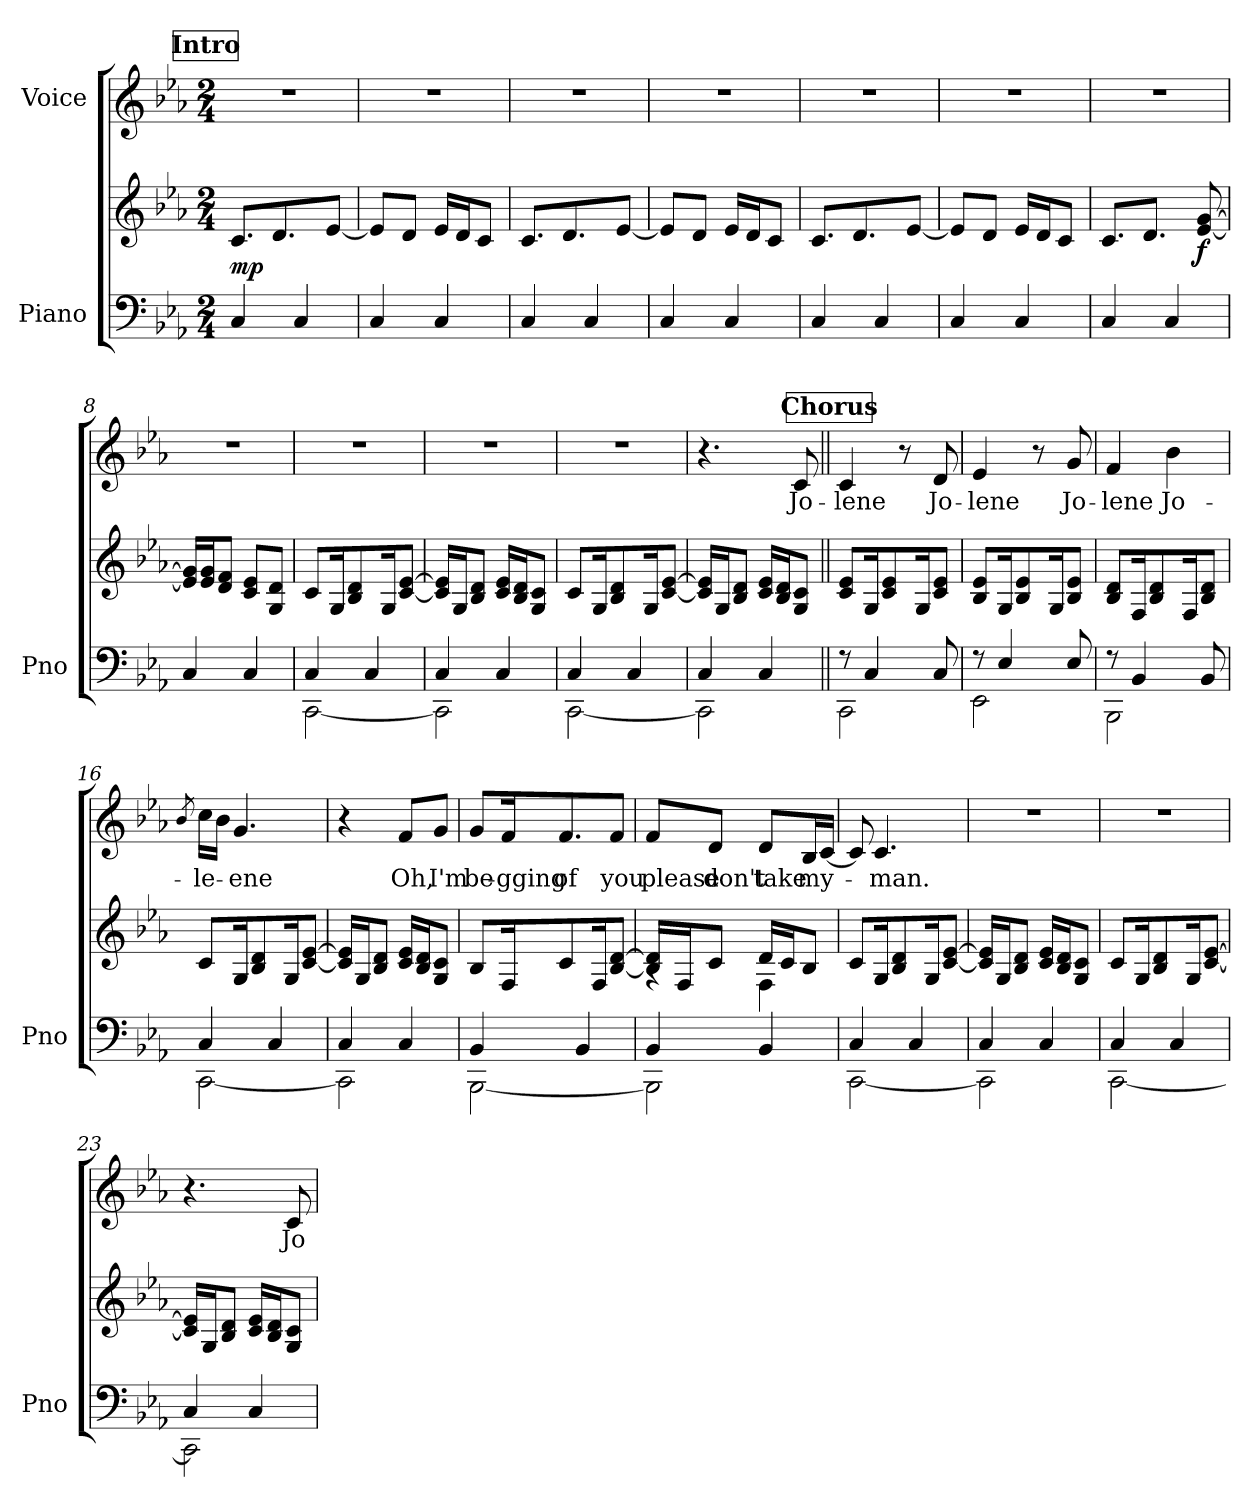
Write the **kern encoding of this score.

**kern	**kern	**dynam	**kern	**text
*part2	*part2	*part2	*part1	*part1
*staff3	*staff2	*staff2/3	*staff1	*staff1
*I"Piano	*	*	*I"Voice	*
*I'Pno	*	*	*	*
*clefF4	*clefG2	*	*clefG2	*
*k[b-e-a-]	*k[b-e-a-]	*	*k[b-e-a-]	*
*M2/4	*M2/4	*	*M2/4	*
*MM102	*MM102	*	*MM102	*
!!LO:REH:place=s1:a:B:fs=14:t=Intro
=1	=1	=1	=1	=1
!	!	!LO:DY:a=2	!	!
4C/	8.c/L	mp	2r	.
.	8.d/	.	.	.
4C/	.	.	.	.
.	[8e-/J	.	.	.
=2	=2	=2	=2	=2
4C/	8e-/L]	.	2r	.
.	8d/J	.	.	.
4C/	16e-/LL	.	.	.
.	16d/J	.	.	.
.	8c/J	.	.	.
=3	=3	=3	=3	=3
4C/	8.c/L	.	2r	.
.	8.d/	.	.	.
4C/	.	.	.	.
.	[8e-/J	.	.	.
=4	=4	=4	=4	=4
4C/	8e-/L]	.	2r	.
.	8d/J	.	.	.
4C/	16e-/LL	.	.	.
.	16d/J	.	.	.
.	8c/J	.	.	.
=5	=5	=5	=5	=5
4C/	8.c/L	.	2r	.
.	8.d/	.	.	.
4C/	.	.	.	.
.	[8e-/J	.	.	.
=6	=6	=6	=6	=6
4C/	8e-/L]	.	2r	.
.	8d/J	.	.	.
4C/	16e-/LL	.	.	.
.	16d/J	.	.	.
.	8c/J	.	.	.
=7	=7	=7	=7	=7
4C/	8.c/L	.	2r	.
.	8.d/J	.	.	.
4C/	.	.	.	.
!	!	!LO:DY:b	!	!
.	[8e-/ [8g/	f	.	.
!!LO:LB:g=z
=8	=8	=8	=8	=8
4C/	16e-/] 16g/]LL	.	2r	.
.	16e-/ 16g/J	.	.	.
.	8d/ 8f/J	.	.	.
4C/	8c/ 8e-/L	.	.	.
.	8G/ 8d/J	.	.	.
=9	=9	=9	=9	=9
*^	*	*	*	*
4C/	[2CC\	8c/L	.	2r	.
.	.	16G/K	.	.	.
.	.	8B-/ 8d/	.	.	.
4C/	.	.	.	.	.
.	.	16G/K	.	.	.
.	.	[8c/ [8e-/J	.	.	.
=10	=10	=10	=10	=10	=10
4C/	2CC\]	16c/] 16e-/]LL	.	2r	.
.	.	16G/J	.	.	.
.	.	8B-/ 8d/J	.	.	.
4C/	.	16c/ 16e-/LL	.	.	.
.	.	16B-/ 16d/J	.	.	.
.	.	8G/ 8c/J	.	.	.
=11	=11	=11	=11	=11	=11
4C/	[2CC\	8c/L	.	2r	.
.	.	16G/K	.	.	.
.	.	8B-/ 8d/	.	.	.
4C/	.	.	.	.	.
.	.	16G/K	.	.	.
.	.	[8c/ [8e-/J	.	.	.
=12	=12	=12	=12	=12	=12
4C/	2CC\]	16c/] 16e-/]LL	.	4.r	.
.	.	16G/J	.	.	.
.	.	8B-/ 8d/J	.	.	.
4C/	.	16c/ 16e-/LL	.	.	.
.	.	16B-/ 16d/J	.	.	.
.	.	8G/ 8c/J	.	8c/	Jo-
!!LO:LB:g=z
!!LO:REH:place=s1:a:B:fs=14:t=Chorus
=13||	=13||	=13||	=13||	=13||	=13||
8r	2CC\	8c/ 8e-/L	.	4c/	-lene
4C/	.	16G/K	.	.	.
.	.	8c/ 8e-/	.	.	.
.	.	.	.	8r	.
.	.	16G/K	.	.	.
8C/	.	8c/ 8e-/J	.	8d/	Jo-
=14	=14	=14	=14	=14	=14
8r	2EE-\	8B-/ 8e-/L	.	4e-/	-lene
4E-/	.	16G/K	.	.	.
.	.	8B-/ 8e-/	.	.	.
.	.	.	.	8r	.
.	.	16G/K	.	.	.
8E-/	.	8B-/ 8e-/J	.	8g/	Jo-
=15	=15	=15	=15	=15	=15
8r	2BBB-\	8B-/ 8d/L	.	4f/	-lene
4BB-/	.	16F/K	.	.	.
.	.	8B-/ 8d/	.	.	.
.	.	.	.	4b-\	Jo-
.	.	16F/K	.	.	.
8BB-/	.	8B-/ 8d/J	.	.	.
=16	=16	=16	=16	=16	=16
.	.	.	.	8qb-/	.
4C/	[2CC\	8c/L	.	16cc\LL	-le-
.	.	.	.	16b-\JJ	.
.	.	16G/K	.	4.g/	-ene
.	.	8B-/ 8d/	.	.	.
4C/	.	.	.	.	.
.	.	16G/K	.	.	.
.	.	[8c/ [8e-/J	.	.	.
=17	=17	=17	=17	=17	=17
4C/	2CC\]	16c/] 16e-/]LL	.	4r	.
.	.	16G/J	.	.	.
.	.	8B-/ 8d/J	.	.	.
4C/	.	16c/ 16e-/LL	.	8f/L	Oh,
.	.	16B-/ 16d/J	.	.	.
.	.	8G/ 8c/J	.	8g/J	I'm
!!LO:PB:g=z
=18	=18	=18	=18	=18	=18
4BB-/	[2BBB-\	8B-/L	.	8g/L	be-
.	.	16F/K	.	16f/K	-gging
.	.	8c/	.	8.f/	of
4BB-/	.	.	.	.	.
.	.	16F/K	.	.	.
.	.	[8B-/ [8d/J	.	8f/J	you
=19	=19	=19	=19	=19	=19
*	*	*^	*	*	*
4BB-/	2BBB-\]	16B-/] 16d/]LL	4rA	.	8f/L	please
.	.	16F/J	.	.	.	.
.	.	8c/J	.	.	8d/J	don't
4BB-/	.	16d/LL	4F\	.	8d/L	take
.	.	16c/J	.	.	.	.
.	.	8B-/J	.	.	16B-/L	my-
.	.	.	.	.	[16c/JJ	.
*	*	*v	*v	*	*	*
=20	=20	=20	=20	=20	=20
4C/	[2CC\	8c/L	.	8c/]	.
.	.	16G/K	.	4.c/	-man.
.	.	8B-/ 8d/	.	.	.
4C/	.	.	.	.	.
.	.	16G/K	.	.	.
.	.	[8c/ [8e-/J	.	.	.
=21	=21	=21	=21	=21	=21
4C/	2CC\]	16c/] 16e-/]LL	.	2r	.
.	.	16G/J	.	.	.
.	.	8B-/ 8d/J	.	.	.
4C/	.	16c/ 16e-/LL	.	.	.
.	.	16B-/ 16d/J	.	.	.
.	.	8G/ 8c/J	.	.	.
!!LO:LB:g=z
=22	=22	=22	=22	=22	=22
4C/	[2CC\	8c/L	.	2r	.
.	.	16G/K	.	.	.
.	.	8B-/ 8d/	.	.	.
4C/	.	.	.	.	.
.	.	16G/K	.	.	.
.	.	[8c/ [8e-/J	.	.	.
=23	=23	=23	=23	=23	=23
4C/	2CC\]	16c/] 16e-/]LL	.	4.r	.
.	.	16G/J	.	.	.
.	.	8B-/ 8d/J	.	.	.
4C/	.	16c/ 16e-/LL	.	.	.
.	.	16B-/ 16d/J	.	.	.
.	.	8G/ 8c/J	.	8c/	Jo-
*v	*v	*	*	*	*
=	=	=	=	=
*-	*-	*-	*-	*-
